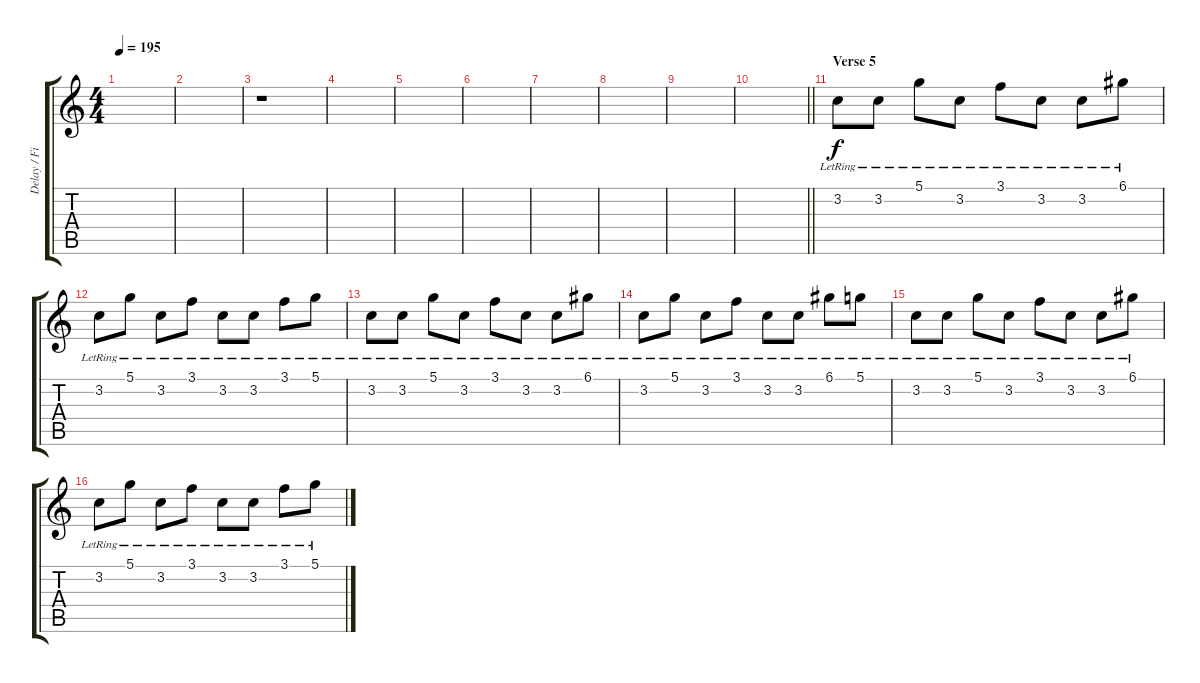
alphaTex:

\track ("Delay / Fill" "Delay / Fi") {instrument distortionguitar}
\staff {score tabs}
\tuning (D4 A3 F3 C3 G2 C2) {hide}
\ts (4 4)
\tempo 195
\clef g2
\ks c
|
|
r.1 |
|
|
|
|
|
|
\barLineRight lightlight
|
\section ("" "Verse 5")
3.2{lr}.8{balance 8 instrument overdrivenguitar} 3.2{lr}.8 5.1{lr}.8 3.2{lr}.8 3.1{lr}.8 3.2{lr}.8 3.2{lr}.8 6.1{lr}.8 |
3.2{lr}.8 5.1{lr}.8 3.2{lr}.8 3.1{lr}.8 3.2{lr}.8 3.2{lr}.8 3.1{lr}.8 5.1{lr}.8 |
3.2{lr}.8 3.2{lr}.8 5.1{lr}.8 3.2{lr}.8 3.1{lr}.8 3.2{lr}.8 3.2{lr}.8 6.1{lr}.8 |
3.2{lr}.8 5.1{lr}.8 3.2{lr}.8 3.1{lr}.8 3.2{lr}.8 3.2{lr}.8 6.1{lr}.8 5.1{lr}.8 |
3.2{lr}.8{instrument overdrivenguitar} 3.2{lr}.8 5.1{lr}.8 3.2{lr}.8 3.1{lr}.8 3.2{lr}.8 3.2{lr}.8 6.1{lr}.8 |
3.2{lr}.8 5.1{lr}.8 3.2{lr}.8 3.1{lr}.8 3.2{lr}.8 3.2{lr}.8 3.1{lr}.8 5.1{lr}.8
